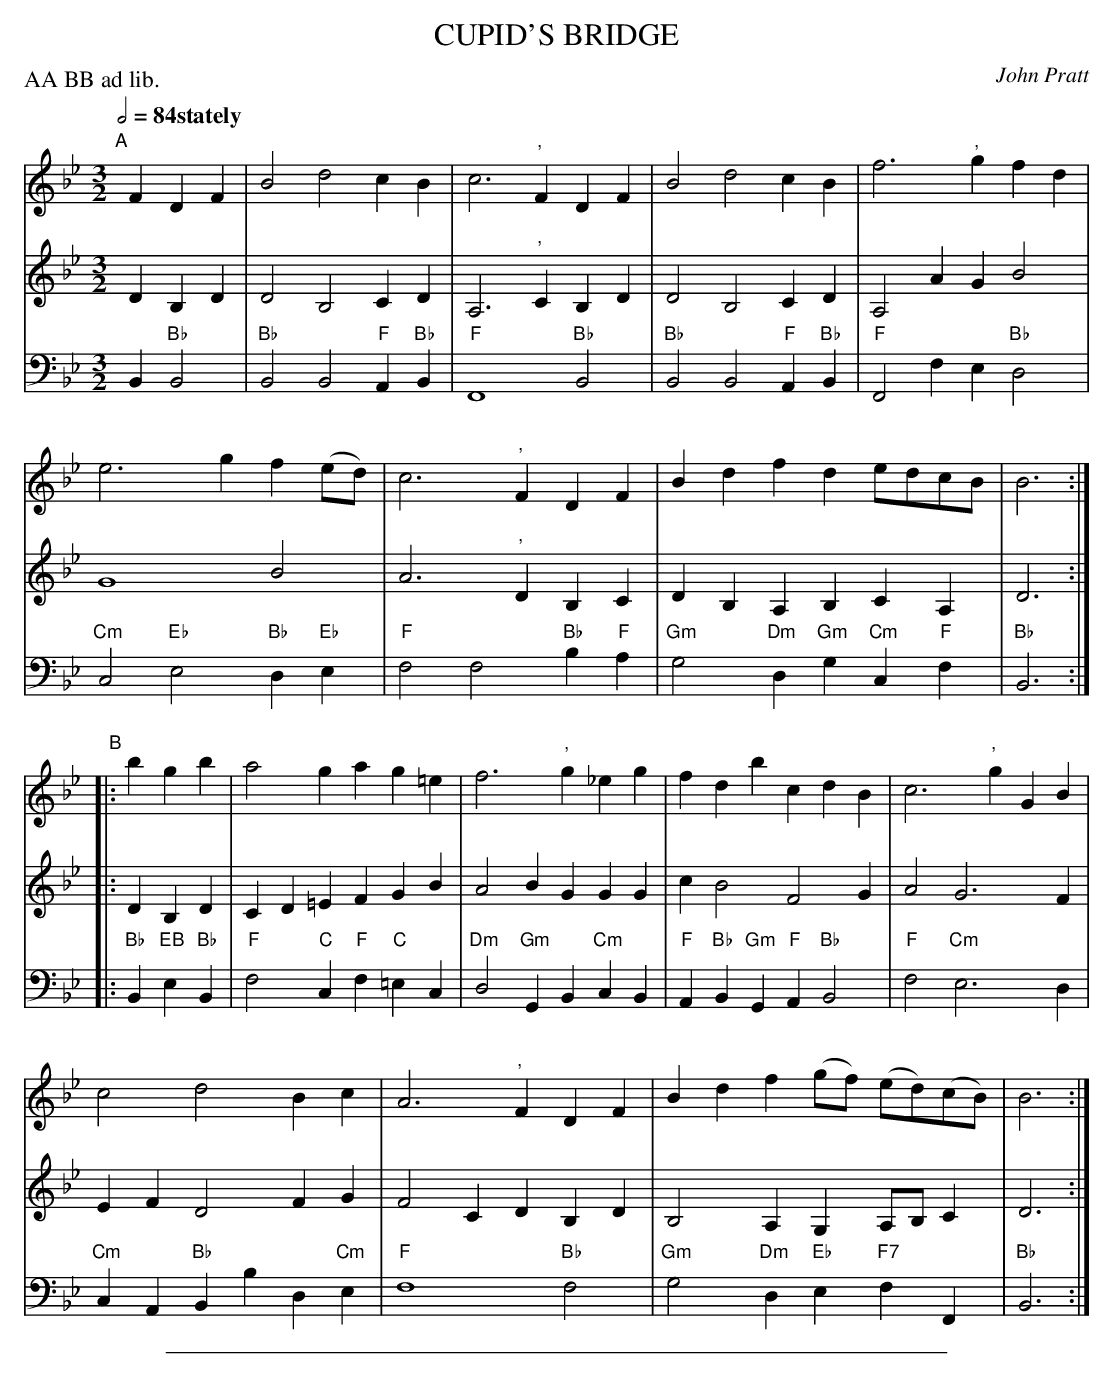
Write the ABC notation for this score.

X:1
T: CUPID'S BRIDGE
C: John Pratt
M: 3/2
L: 1/4
P: AA BB ad lib.
Q: 1/2=84 "stately"
K: Bb
V: 1
"A"[|] FDF |\
B2 d2 cB | c3 ", "F DF | B2 d2 cB | f3 ", "g fd |
e3 g f(e/d/) | c3 ", "F DF | Bd fd e/d/c/B/ | B3 :|
"B"|: bgb |\
a2 ga g=e | f3 ", "g _eg | fd bc dB | c3 ", "gGB |
c2 d2 Bc  | A3 ", "F DF | Bd f(g/f/) (e/d/)(c/B/) | B3 :|
V: 2
DB,D |\
D2 B,2 CD | A,3 ", "C B,D | D2 B,2 CD | A,2 AG B2 |
G4 B2 | A3 ", "DB,C | DB, A,B, CA, | D3 :|
|: DB,D |\
CD =EF GB | A2 BG GG | c B2 F2 G | A2 G3 F |
EF D2 FG | F2 CD B,D | B,2 A,G, A,/B,/C | D3 :|
V: 3 clef=bass middle=d
B"Bb"B2 |\
"Bb"B2 B2 "F"A"Bb"B | "F"F4 "Bb"B2 | "Bb"B2 B2 "F"A"Bb"B | "F"F2 fe "Bb"d2 |
"Cm"c2 "Eb"e2 "Bb"d"Eb"e | "F"f2 f2 "Bb"b"F"a | "Gm"g2 "Dm"d"Gm"g "Cm"c"F"f | "Bb"B3 :|
|: "Bb"B"EB"e"Bb"B |\
"F"f2 "C"c"F"f "C"=ec | "Dm"d2 "Gm"GB "Cm"cB | "F"A"Bb"B "Gm"G"F"A "Bb"B2 | "F"f2 "Cm"e3 d |
"Cm"cA "Bb"Bb d"Cm"e | "F"f4 "Bb"f2 | "Gm"g2 "Dm"d"Eb"e "F7"fF | "Bb"B3 :|
